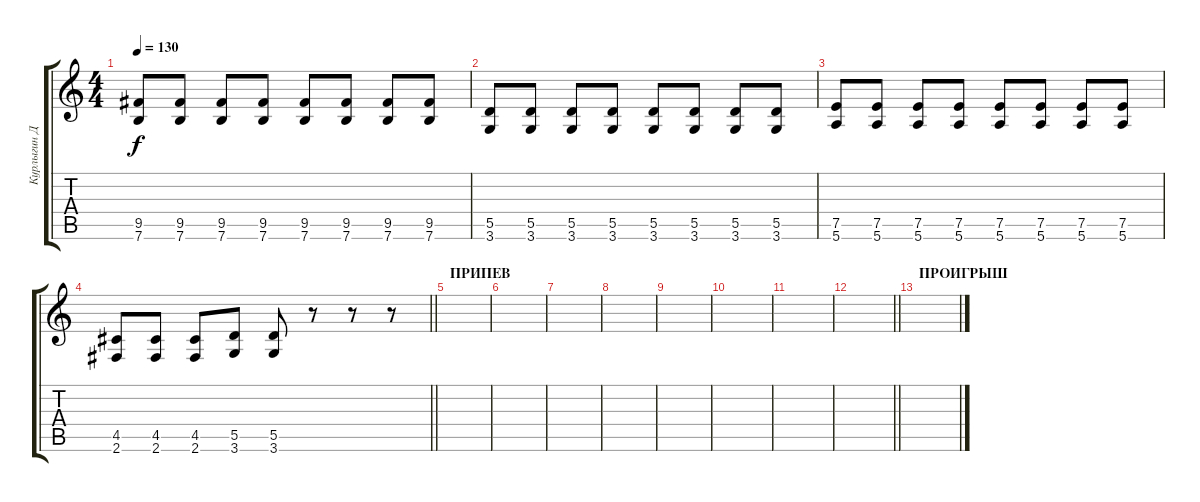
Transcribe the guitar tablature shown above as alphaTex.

\track ("Курлыгин Дмитрий" "Курлыгин Д") {instrument acousticguitarsteel}
\staff {score tabs}
\tuning (E4 B3 G3 D3 A2 E2) {hide}
\ts (4 4)
\tempo 130
\clef g2
\ks c
(9.5 7.6).8{dy f} (9.5 7.6).8 (9.5 7.6).8 (9.5 7.6).8 (9.5 7.6).8 (9.5 7.6).8 (9.5 7.6).8 (9.5 7.6).8 |
(5.5 3.6).8 (5.5 3.6).8 (5.5 3.6).8 (5.5 3.6).8 (5.5 3.6).8 (5.5 3.6).8 (5.5 3.6).8 (5.5 3.6).8 |
(7.5 5.6).8 (7.5 5.6).8 (7.5 5.6).8 (7.5 5.6).8 (7.5 5.6).8 (7.5 5.6).8 (7.5 5.6).8 (7.5 5.6).8 |
\barLineRight lightlight
(4.5 2.6).8 (4.5 2.6).8 (4.5 2.6).8 (5.5 3.6).8 (5.5 3.6).8 r.8 r.8 r.8 |
\section ("" "ПРИПЕВ")
|
|
|
|
|
|
|
\barLineRight lightlight
|
\section ("" "ПРОИГРЫШ")
